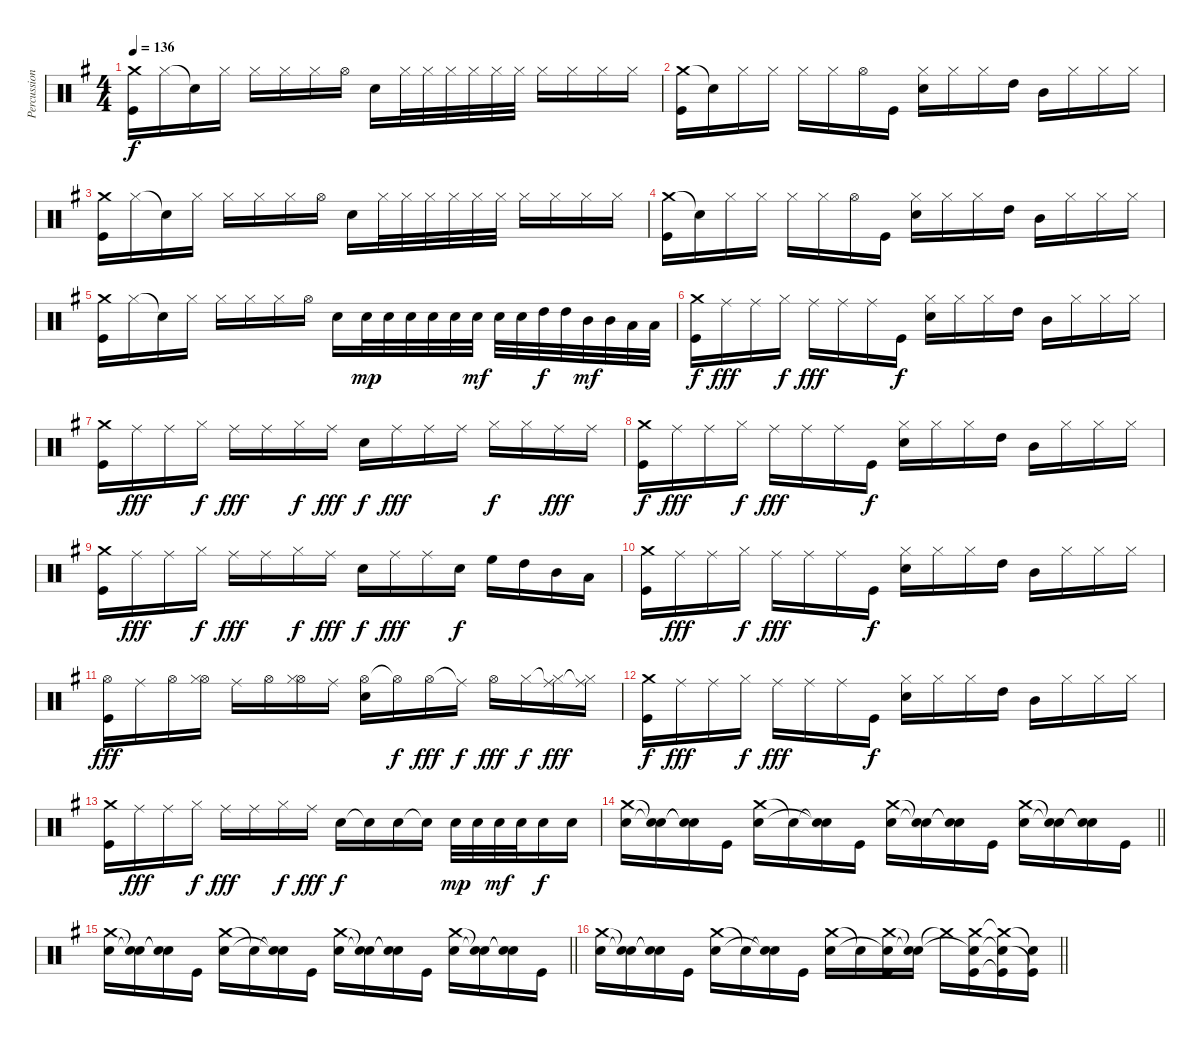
\track ("Percussions" "Percussion") {instrument percussion}
\staff {score}
\articulation defaults
\ts (4 4)
\tempo 136
\clef neutral
\ks g
("Crash medium (hit)" "Kick (hit)").16{dy f} "Hi-Hat (closed)".16 "Snare (hit)"{t}.16 "Hi-Hat (closed)".16 "Hi-Hat (closed)".16 "Hi-Hat (closed)".16 "Hi-Hat (closed)".16 "Hi-Hat (open)".16 "Electric Snare (hit)".16 "Hi-Hat (closed)".32 "Hi-Hat (closed)".32 "Hi-Hat (closed)".32 "Hi-Hat (closed)".32 "Hi-Hat (closed)".32 "Hi-Hat (closed)".32 "Hi-Hat (closed)".16 "Hi-Hat (closed)".16 "Hi-Hat (closed)".16 "Hi-Hat (closed)".16 |
("Crash medium (hit)" "Kick (hit)").16 "Snare (hit)"{t}.16 "Hi-Hat (closed)".16 "Hi-Hat (closed)".16 "Hi-Hat (closed)".16 "Hi-Hat (closed)".16 "Hi-Hat (open)".16 "Kick (hit)".16 ("Electric Snare (hit)" "Hi-Hat (closed)").16 "Hi-Hat (closed)".16 "Hi-Hat (closed)".16 "High Tom (hit)".16 "Mid Tom (hit)".16 "Hi-Hat (closed)".16 "Hi-Hat (closed)".16 "Hi-Hat (closed)".16 |
("Crash medium (hit)" "Kick (hit)").16 "Hi-Hat (closed)".16 "Snare (hit)"{t}.16 "Hi-Hat (closed)".16 "Hi-Hat (closed)".16 "Hi-Hat (closed)".16 "Hi-Hat (closed)".16 "Hi-Hat (open)".16 "Electric Snare (hit)".16 "Hi-Hat (closed)".32 "Hi-Hat (closed)".32 "Hi-Hat (closed)".32 "Hi-Hat (closed)".32 "Hi-Hat (closed)".32 "Hi-Hat (closed)".32 "Hi-Hat (closed)".16 "Hi-Hat (closed)".16 "Hi-Hat (closed)".16 "Hi-Hat (closed)".16 |
("Crash medium (hit)" "Kick (hit)").16 "Snare (hit)"{t}.16 "Hi-Hat (closed)".16 "Hi-Hat (closed)".16 "Hi-Hat (closed)".16 "Hi-Hat (closed)".16 "Hi-Hat (open)".16 "Kick (hit)".16 ("Electric Snare (hit)" "Hi-Hat (closed)").16 "Hi-Hat (closed)".16 "Hi-Hat (closed)".16 "High Tom (hit)".16 "Mid Tom (hit)".16 "Hi-Hat (closed)".16 "Hi-Hat (closed)".16 "Hi-Hat (closed)".16 |
("Crash medium (hit)" "Kick (hit)").16 "Hi-Hat (closed)".16 "Snare (hit)"{t}.16 "Hi-Hat (closed)".16 "Hi-Hat (closed)".16 "Hi-Hat (closed)".16 "Hi-Hat (closed)".16 "Hi-Hat (open)".16 "Electric Snare (hit)".16 "Electric Snare (hit)".32{dy mp} "Electric Snare (hit)".32 "Electric Snare (hit)".32 "Electric Snare (hit)".32 "Electric Snare (hit)".32 "Electric Snare (hit)".32{dy mf} "Electric Snare (hit)".32 "Electric Snare (hit)".32 "High Tom (hit)".32{dy f} "High Tom (hit)".32 "Mid Tom (hit)".32{dy mf} "Mid Tom (hit)".32 "Low Tom (hit)".32 "Low Tom (hit)".32 |
("Crash medium (hit)" "Kick (hit)").16{dy f} "Ride (middle)".16{dy fff} "Ride (middle)".16 "Hi-Hat (closed)".16{dy f} "Ride (middle)".16{dy fff} "Ride (middle)".16 "Ride (middle)".16 "Kick (hit)".16{dy f} ("Electric Snare (hit)" "Hi-Hat (closed)").16 "Hi-Hat (closed)".16 "Hi-Hat (closed)".16 "High Tom (hit)".16 "Mid Tom (hit)".16 "Hi-Hat (closed)".16 "Hi-Hat (closed)".16 "Hi-Hat (closed)".16 |
("Crash medium (hit)" "Kick (hit)").16 "Ride (middle)".16{dy fff} "Ride (middle)".16 "Hi-Hat (closed)".16{dy f} "Ride (middle)".16{dy fff} "Ride (middle)".16 "Hi-Hat (closed)".16{dy f} "Ride (middle)".16{dy fff} "Electric Snare (hit)".16{dy f} "Ride (middle)".16{dy fff} "Ride (middle)".16 "Ride (middle)".16 "Hi-Hat (closed)".16{dy f} "Hi-Hat (closed)".16 "Ride (middle)".16{dy fff} "Ride (middle)".16 |
("Crash medium (hit)" "Kick (hit)").16{dy f} "Ride (middle)".16{dy fff} "Ride (middle)".16 "Hi-Hat (closed)".16{dy f} "Ride (middle)".16{dy fff} "Ride (middle)".16 "Ride (middle)".16 "Kick (hit)".16{dy f} ("Electric Snare (hit)" "Hi-Hat (closed)").16 "Hi-Hat (closed)".16 "Hi-Hat (closed)".16 "High Tom (hit)".16 "Mid Tom (hit)".16 "Hi-Hat (closed)".16 "Hi-Hat (closed)".16 "Hi-Hat (closed)".16 |
("Crash medium (hit)" "Kick (hit)").16 "Ride (middle)".16{dy fff} "Ride (middle)".16 "Hi-Hat (closed)".16{dy f} "Ride (middle)".16{dy fff} "Ride (middle)".16 "Hi-Hat (closed)".16{dy f} "Ride (middle)".16{dy fff} "Electric Snare (hit)".16{dy f} "Ride (middle)".16{dy fff} "Ride (middle)".16 "Electric Snare (hit)".16{dy f} "High Floor Tom (hit)".16 "High Tom (hit)".16 "Mid Tom (hit)".16 "Low Tom (hit)".16 |
("Crash medium (hit)" "Kick (hit)").16 "Ride (middle)".16{dy fff} "Ride (middle)".16 "Hi-Hat (closed)".16{dy f} "Ride (middle)".16{dy fff} "Ride (middle)".16 "Ride (middle)".16 "Kick (hit)".16{dy f} ("Electric Snare (hit)" "Hi-Hat (closed)").16 "Hi-Hat (closed)".16 "Hi-Hat (closed)".16 "High Tom (hit)".16 "Mid Tom (hit)".16 "Hi-Hat (closed)".16 "Hi-Hat (closed)".16 "Hi-Hat (closed)".16 |
("Hi-Hat (open)" "Kick (hit)").16{dy fff} "Ride (middle)".16 "Hi-Hat (open)".16 ("Hi-Hat (open)" "Hi-Hat (closed)").16 "Ride (middle)".16 "Hi-Hat (open)".16 ("Hi-Hat (open)" "Hi-Hat (closed)").16 "Ride (middle)".16 ("Hi-Hat (open)" "Electric Snare (hit)").16 "Hi-Hat (open)"{t}.16{dy f} "Hi-Hat (open)".16{dy fff} "Ride (middle)"{t}.16{dy f} "Hi-Hat (open)".16{dy fff} "Hi-Hat (closed)".16{dy f} ("Ride (middle)"{t} "Hi-Hat (closed)").16{dy fff} ("Ride (middle)"{t} "Hi-Hat (closed)").16 |
("Crash medium (hit)" "Kick (hit)").16{dy f} "Ride (middle)".16{dy fff} "Ride (middle)".16 "Hi-Hat (closed)".16{dy f} "Ride (middle)".16{dy fff} "Ride (middle)".16 "Ride (middle)".16 "Kick (hit)".16{dy f} ("Electric Snare (hit)" "Hi-Hat (closed)").16 "Hi-Hat (closed)".16 "Hi-Hat (closed)".16 "High Tom (hit)".16 "Mid Tom (hit)".16 "Hi-Hat (closed)".16 "Hi-Hat (closed)".16 "Hi-Hat (closed)".16 |
("Crash medium (hit)" "Kick (hit)").16 "Ride (middle)".16{dy fff} "Ride (middle)".16 "Hi-Hat (closed)".16{dy f} "Ride (middle)".16{dy fff} "Ride (middle)".16 "Hi-Hat (closed)".16{dy f} "Ride (middle)".16{dy fff} "Electric Snare (hit)".16{dy f} "Electric Snare (hit)"{t}.16 "Electric Snare (hit)".16 "Snare (hit)"{t}.16 "Electric Snare (hit)".32{dy mp} "Electric Snare (hit)".32 "Electric Snare (hit)".32{dy mf} "Electric Snare (hit)".32 "Electric Snare (hit)".16{dy f} "Electric Snare (hit)".16 |
\barLineRight lightlight
("Crash medium (hit)" "Electric Snare (hit)").16 ("Snare (hit)"{t} "Snare (hit)"{t}).16 ("Snare (hit)"{t} "Snare (hit)"{t}).16 "Kick (hit)".16 ("Crash medium (hit)" "Electric Snare (hit)").16 "Snare (hit)"{t}.16 ("Snare (hit)"{t} "Snare (hit)"{t}).16 "Kick (hit)".16 ("Crash medium (hit)" "Electric Snare (hit)").16 ("Snare (hit)"{t} "Snare (hit)"{t}).16 ("Snare (hit)"{t} "Snare (hit)"{t}).16 "Kick (hit)".16 ("Crash medium (hit)" "Electric Snare (hit)").16 ("Snare (hit)"{t} "Snare (hit)"{t}).16 ("Snare (hit)"{t} "Snare (hit)"{t}).16 "Kick (hit)".16 |
\barLineRight lightlight
("Crash medium (hit)" "Electric Snare (hit)").16 ("Snare (hit)"{t} "Snare (hit)"{t}).16 ("Snare (hit)"{t} "Snare (hit)"{t}).16 "Kick (hit)".16 ("Crash medium (hit)" "Electric Snare (hit)").16 "Snare (hit)"{t}.16 ("Snare (hit)"{t} "Snare (hit)"{t}).16 "Kick (hit)".16 ("Crash medium (hit)" "Electric Snare (hit)").16 ("Snare (hit)"{t} "Snare (hit)"{t}).16 ("Snare (hit)"{t} "Snare (hit)"{t}).16 "Kick (hit)".16 ("Crash medium (hit)" "Electric Snare (hit)").16 ("Snare (hit)"{t} "Snare (hit)"{t}).16 ("Snare (hit)"{t} "Snare (hit)"{t}).16 "Kick (hit)".16 |
\barLineRight lightlight
("Crash medium (hit)" "Electric Snare (hit)").16 ("Snare (hit)"{t} "Snare (hit)"{t}).16 ("Snare (hit)"{t} "Snare (hit)"{t}).16 "Kick (hit)".16 ("Crash medium (hit)" "Electric Snare (hit)").16 "Snare (hit)"{t}.16 ("Snare (hit)"{t} "Snare (hit)"{t}).16 "Kick (hit)".16 ("Crash medium (hit)" "Electric Snare (hit)").16 "Snare (hit)"{t}.16 ("Crash medium (hit)" "Snare (hit)"{t} "Kick (hit)").16 ("Snare (hit)"{t} "Snare (hit)"{t}).16 "Crash medium (hit)"{t}.16 ("Crash medium (hit)" "Snare (hit)"{t} "Kick (hit)").16 ("Crash medium (hit)"{t} "Snare (hit)"{t} "Kick (hit)"{t}).16 ("Snare (hit)"{t} "Kick (hit)"{t}).16
